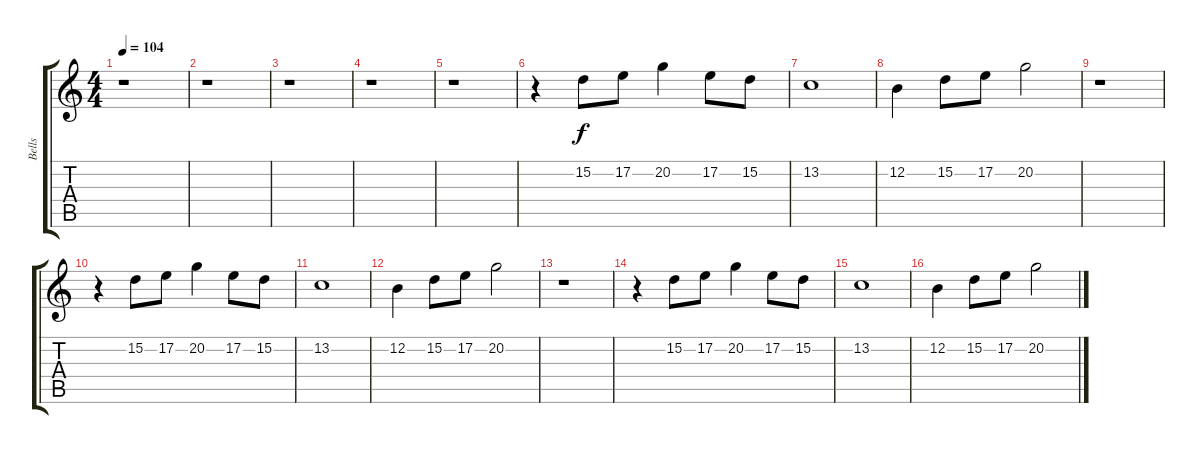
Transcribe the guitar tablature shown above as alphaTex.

\track ("Bells" "Bells") {instrument marimba}
\staff {score tabs}
\tuning (E4 B3 G3 D3 A2 E2) {hide}
\ts (4 4)
\tempo 104
\clef g2
\ks c
r.1{dy f} |
r.1 |
r.1 |
r.1 |
r.1 |
r.4 15.2.8 17.2.8 20.2.4 17.2.8 15.2.8 |
13.2.1 |
12.2.4 15.2.8 17.2.8 20.2.2 |
r.1 |
r.4 15.2.8 17.2.8 20.2.4 17.2.8 15.2.8 |
13.2.1 |
12.2.4 15.2.8 17.2.8 20.2.2 |
r.1 |
r.4 15.2.8 17.2.8 20.2.4 17.2.8 15.2.8 |
13.2.1 |
12.2.4 15.2.8 17.2.8 20.2.2
